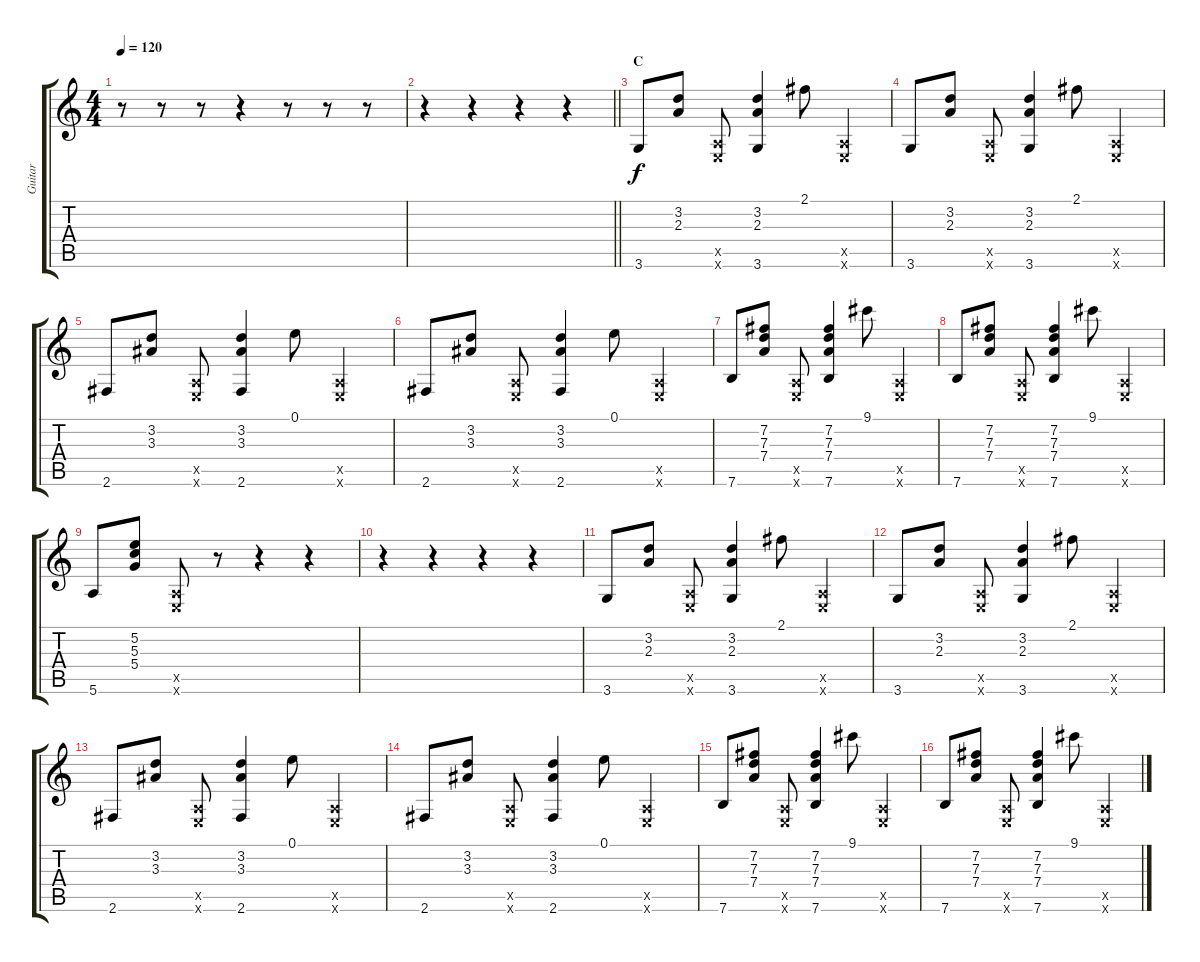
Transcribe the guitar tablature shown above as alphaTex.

\track ("Guitar" "Guitar") {instrument acousticguitarsteel}
\staff {score tabs}
\tuning (E4 B3 G3 D3 A2 E2) {hide}
\ts (4 4)
\tempo 120
\clef g2
\ks c
r.8{dy f volume 12} r.8 r.8 r.4 r.8 r.8 r.8 |
\barLineRight lightlight
r.4 r.4 r.4 r.4 |
\section ("" "C")
3.6.8 (3.2 2.3).8 (0.5{x} 0.6{x}).8 (3.2 2.3 3.6).4 2.1.8 (0.5{x} 0.6{x}).4 |
3.6.8 (3.2 2.3).8 (0.5{x} 0.6{x}).8 (3.2 2.3 3.6).4 2.1.8 (0.5{x} 0.6{x}).4 |
2.6.8 (3.2 3.3).8 (0.5{x} 0.6{x}).8 (3.2 3.3 2.6).4 0.1.8 (0.5{x} 0.6{x}).4 |
2.6.8 (3.2 3.3).8 (0.5{x} 0.6{x}).8 (3.2 3.3 2.6).4 0.1.8 (0.5{x} 0.6{x}).4 |
7.6.8 (7.2 7.3 7.4).8 (0.5{x} 0.6{x}).8 (7.2 7.3 7.4 7.6).4 9.1.8 (0.5{x} 0.6{x}).4 |
7.6.8 (7.2 7.3 7.4).8 (0.5{x} 0.6{x}).8 (7.2 7.3 7.4 7.6).4 9.1.8 (0.5{x} 0.6{x}).4 |
5.6.8 (5.2 5.3 5.4).8 (0.5{x} 0.6{x}).8 r.8 r.4 r.4 |
r.4 r.4 r.4 r.4 |
3.6.8 (3.2 2.3).8 (0.5{x} 0.6{x}).8 (3.2 2.3 3.6).4 2.1.8 (0.5{x} 0.6{x}).4 |
3.6.8 (3.2 2.3).8 (0.5{x} 0.6{x}).8 (3.2 2.3 3.6).4 2.1.8 (0.5{x} 0.6{x}).4 |
2.6.8 (3.2 3.3).8 (0.5{x} 0.6{x}).8 (3.2 3.3 2.6).4 0.1.8 (0.5{x} 0.6{x}).4 |
2.6.8 (3.2 3.3).8 (0.5{x} 0.6{x}).8 (3.2 3.3 2.6).4 0.1.8 (0.5{x} 0.6{x}).4 |
7.6.8 (7.2 7.3 7.4).8 (0.5{x} 0.6{x}).8 (7.2 7.3 7.4 7.6).4 9.1.8 (0.5{x} 0.6{x}).4 |
7.6.8 (7.2 7.3 7.4).8 (0.5{x} 0.6{x}).8 (7.2 7.3 7.4 7.6).4 9.1.8 (0.5{x} 0.6{x}).4
